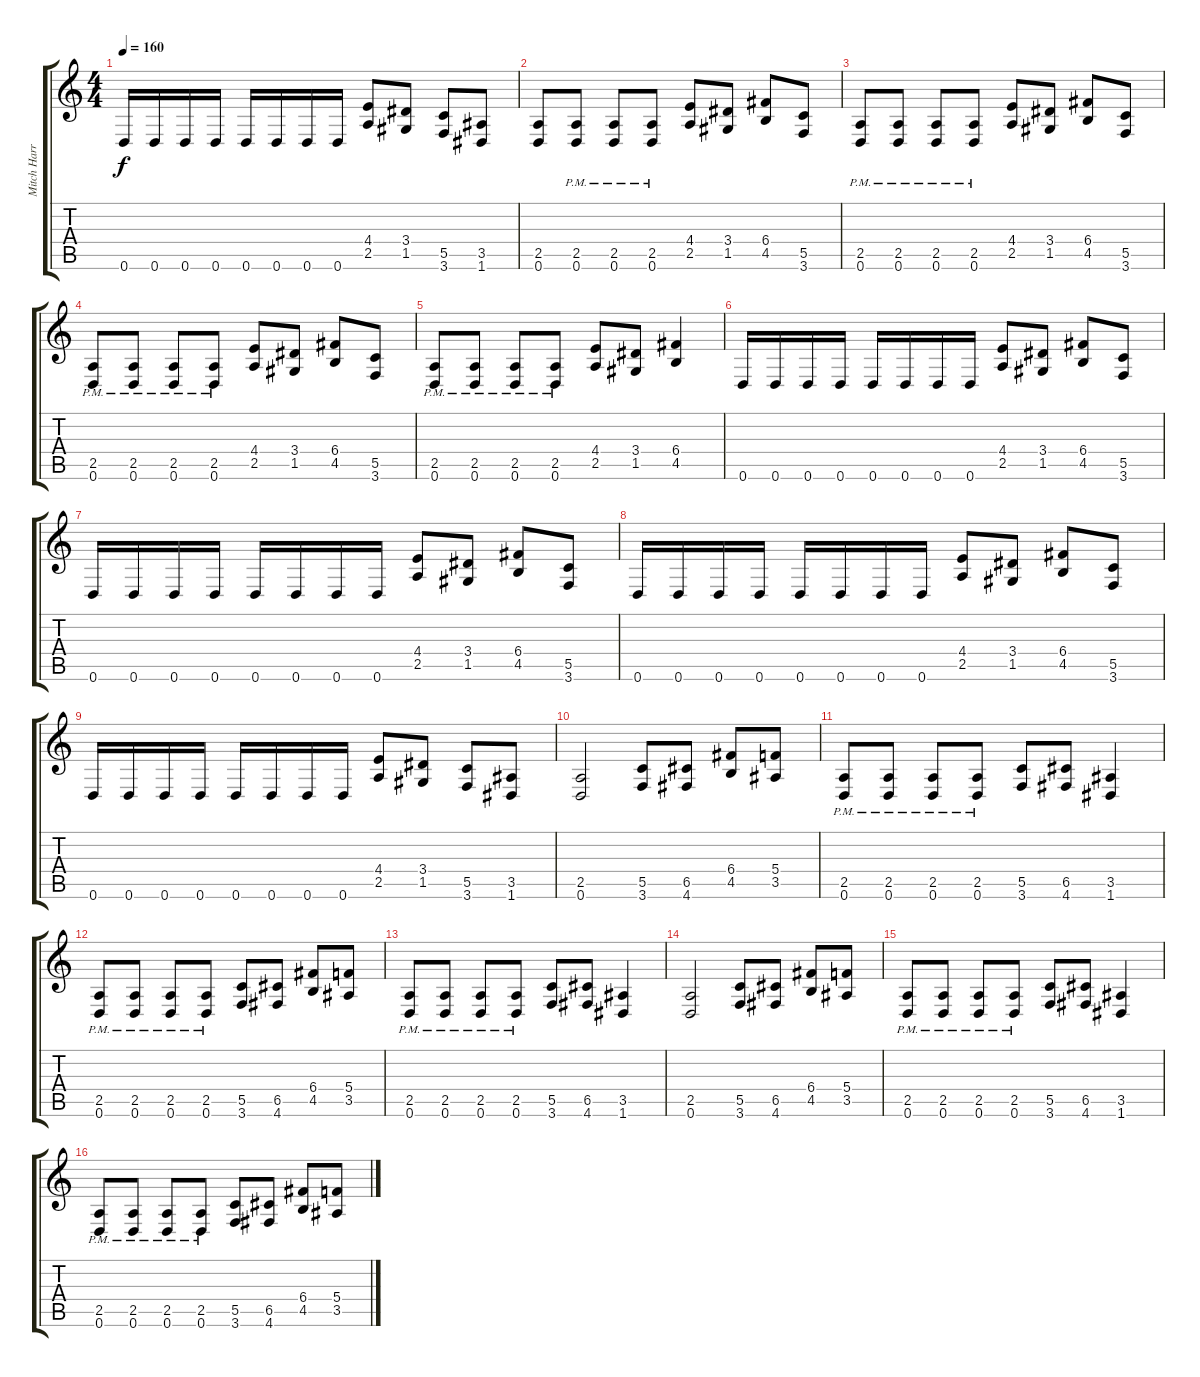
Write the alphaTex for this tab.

\track ("Mitch Harris (Guitar 1) " "Mitch Harr") {instrument distortionguitar}
\staff {score tabs}
\tuning (D4 A3 F3 C3 G2 D2) {hide}
\ts (4 4)
\tempo 160
\clef g2
\ks c
0.6.16{dy f} 0.6.16 0.6.16 0.6.16 0.6.16 0.6.16 0.6.16 0.6.16 (4.4 2.5).8 (3.4 1.5).8 (5.5 3.6).8 (3.5 1.6).8 |
(2.5 0.6).8 (2.5{pm} 0.6).8 (2.5{pm} 0.6).8 (2.5{pm} 0.6).8 (4.4 2.5).8 (3.4 1.5).8 (6.4 4.5).8 (5.5 3.6).8 |
(2.5{pm} 0.6).8 (2.5{pm} 0.6).8 (2.5{pm} 0.6).8 (2.5{pm} 0.6).8 (4.4 2.5).8 (3.4 1.5).8 (6.4 4.5).8 (5.5 3.6).8 |
(2.5{pm} 0.6).8 (2.5{pm} 0.6).8 (2.5{pm} 0.6).8 (2.5{pm} 0.6).8 (4.4 2.5).8 (3.4 1.5).8 (6.4 4.5).8 (5.5 3.6).8 |
(2.5{pm} 0.6).8 (2.5{pm} 0.6).8 (2.5{pm} 0.6).8 (2.5{pm} 0.6).8 (4.4 2.5).8 (3.4 1.5).8 (6.4 4.5).4 |
0.6.16 0.6.16 0.6.16 0.6.16 0.6.16 0.6.16 0.6.16 0.6.16 (4.4 2.5).8 (3.4 1.5).8 (6.4 4.5).8 (5.5 3.6).8 |
0.6.16 0.6.16 0.6.16 0.6.16 0.6.16 0.6.16 0.6.16 0.6.16 (4.4 2.5).8 (3.4 1.5).8 (6.4 4.5).8 (5.5 3.6).8 |
0.6.16 0.6.16 0.6.16 0.6.16 0.6.16 0.6.16 0.6.16 0.6.16 (4.4 2.5).8 (3.4 1.5).8 (6.4 4.5).8 (5.5 3.6).8 |
0.6.16 0.6.16 0.6.16 0.6.16 0.6.16 0.6.16 0.6.16 0.6.16 (4.4 2.5).8 (3.4 1.5).8 (5.5 3.6).8 (3.5 1.6).8 |
(2.5 0.6).2 (5.5 3.6).8 (6.5 4.6).8 (6.4 4.5).8 (5.4 3.5).8 |
(2.5{pm} 0.6).8 (2.5{pm} 0.6).8 (2.5{pm} 0.6).8 (2.5{pm} 0.6).8 (5.5 3.6).8 (6.5 4.6).8 (3.5 1.6).4 |
(2.5{pm} 0.6).8 (2.5{pm} 0.6).8 (2.5{pm} 0.6).8 (2.5{pm} 0.6).8 (5.5 3.6).8 (6.5 4.6).8 (6.4 4.5).8 (5.4 3.5).8 |
(2.5{pm} 0.6).8 (2.5{pm} 0.6).8 (2.5{pm} 0.6).8 (2.5{pm} 0.6).8 (5.5 3.6).8 (6.5 4.6).8 (3.5 1.6).4 |
(2.5 0.6).2 (5.5 3.6).8 (6.5 4.6).8 (6.4 4.5).8 (5.4 3.5).8 |
(2.5{pm} 0.6).8 (2.5{pm} 0.6).8 (2.5{pm} 0.6).8 (2.5{pm} 0.6).8 (5.5 3.6).8 (6.5 4.6).8 (3.5 1.6).4 |
(2.5{pm} 0.6).8 (2.5{pm} 0.6).8 (2.5{pm} 0.6).8 (2.5{pm} 0.6).8 (5.5 3.6).8 (6.5 4.6).8 (6.4 4.5).8 (5.4 3.5).8
